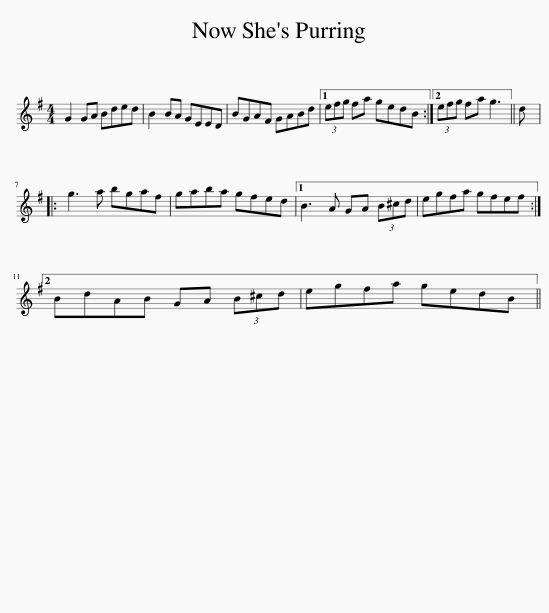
X:1
L:1/8
M:4/4
I:linebreak $
K:G
V:1 treble
V:1
 G2 GA Bded | B2 BA GEED | BGAF GABd |1 (3efg fa gedB :|2 (3efg fa g3 || %5
 d |:$ g3 a bgaf | gaba gfed |1 B3 A GA (3B^cd | egfa gfef :|2$ %10
 BdAB GA (3B^cd | egfa gedB || %12
